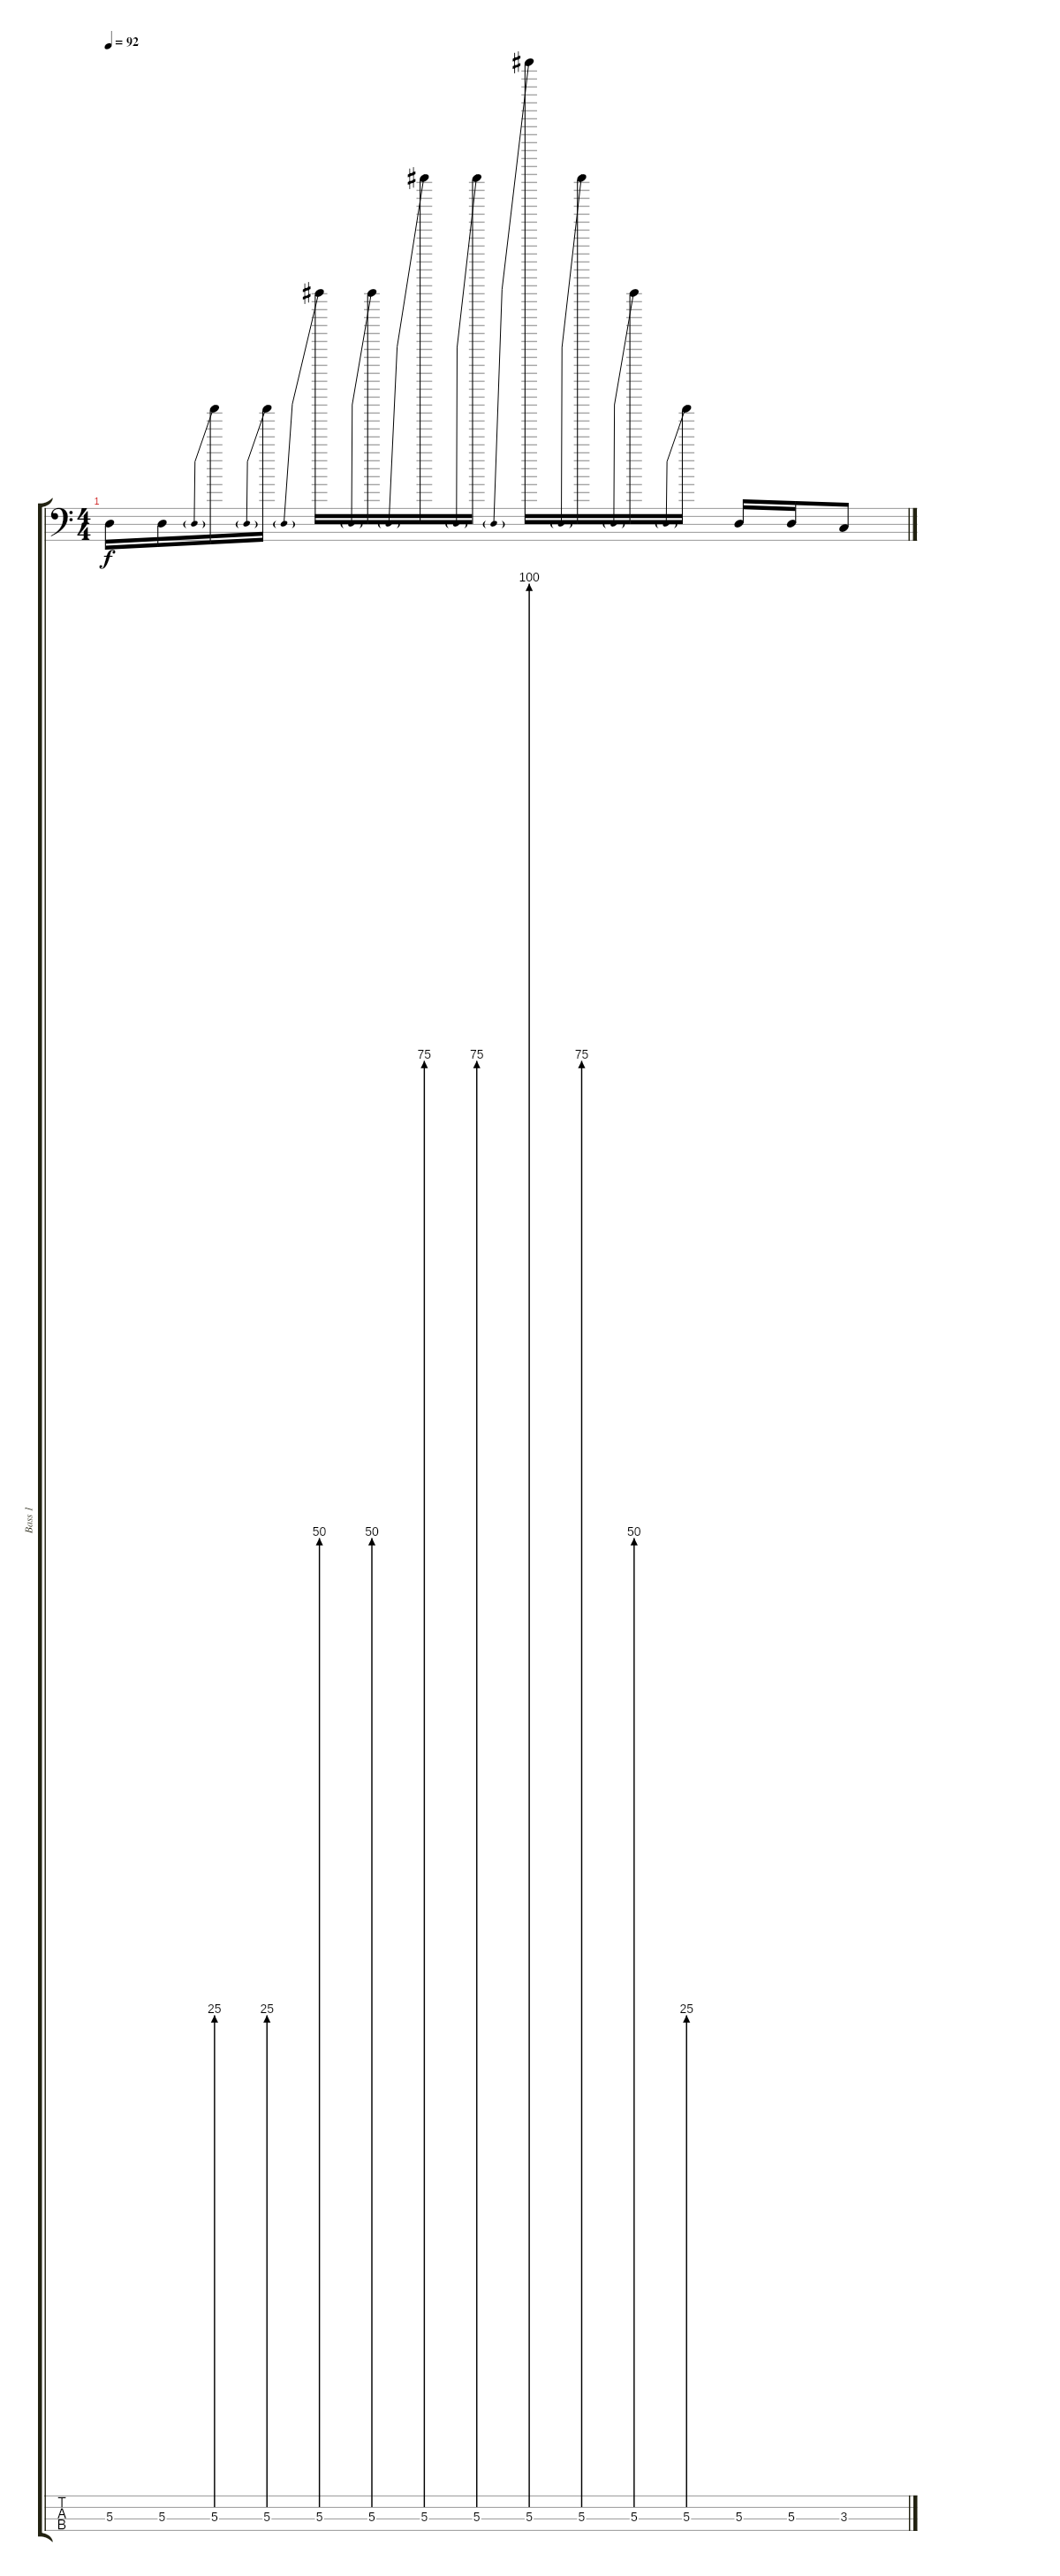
\track ("Bass 1" "Bass 1") {instrument electricbassfinger}
\staff {score tabs}
\tuning (G2 D2 A1 E1) {hide}
\ts (4 4)
\tempo 92
\clef f4
\ks c
5.3.16{dy f} 5.3.16 5.3{be (prebend 0 100 300 100)}.16 5.3{be (prebend 0 100 300 100)}.16 5.3{be (prebend 0 200 300 200)}.16 5.3{be (prebend 0 200 300 200)}.16 5.3{be (prebend 0 300 300 300)}.16 5.3{be (prebend 0 300 300 300)}.16 5.3{be (prebend 0 400 300 400)}.16 5.3{be (prebend 0 300 300 300)}.16 5.3{be (prebend 0 200 300 200)}.16 5.3{be (prebend 0 100 300 100)}.16 5.3.16 5.3.16 3.3.8
